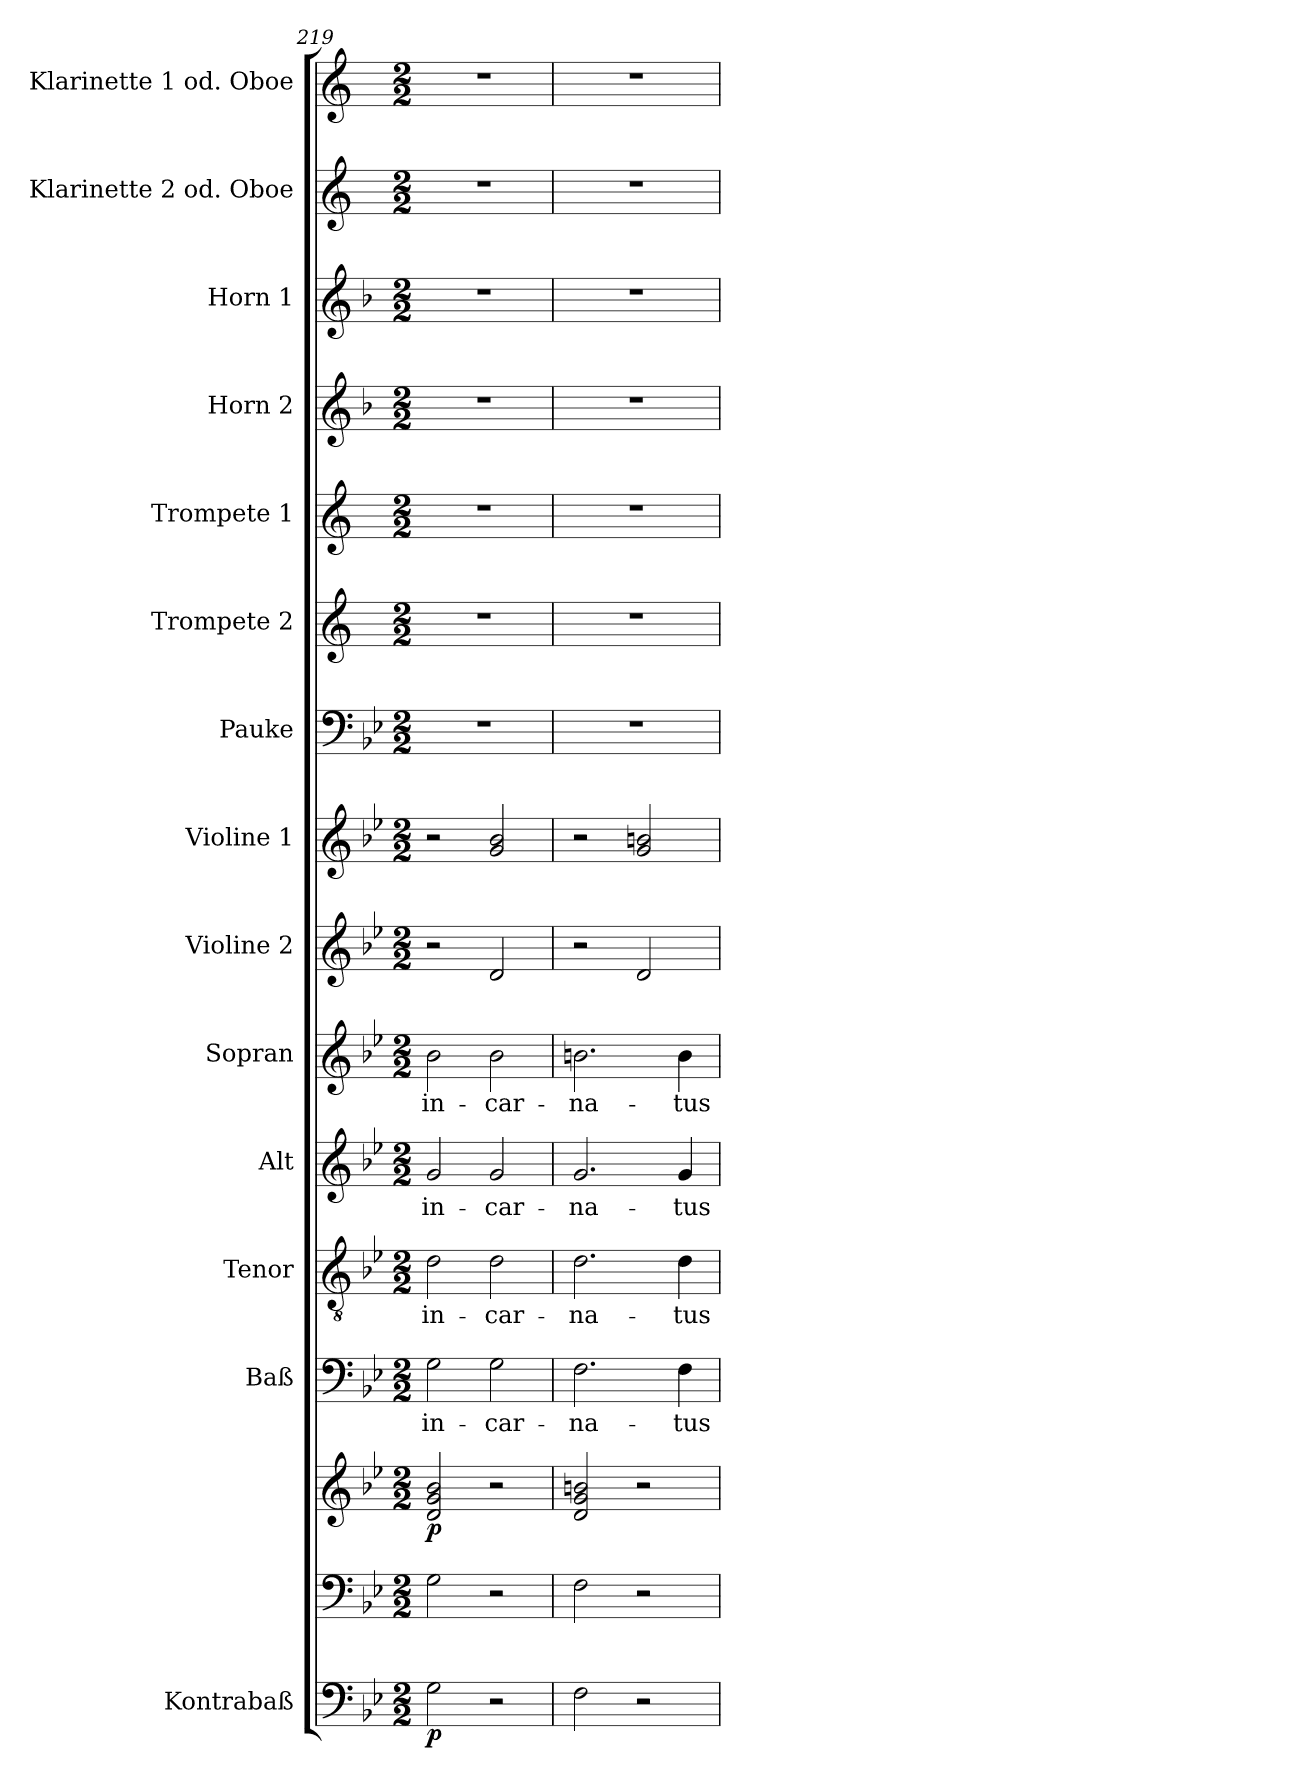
**kern	**dynam	**kern	**kern	**dynam	**kern	**text	**kern	**text	**kern	**text	**kern	**text	**kern	**kern	**kern	**kern	**kern	**kern	**kern	**kern	**kern
*part15	*part15	*part14	*part14	*part14	*part13	*part13	*part12	*part12	*part11	*part11	*part10	*part10	*part9	*part8	*part7	*part6	*part5	*part4	*part3	*part2	*part1
*staff16	*staff16	*staff15	*staff14	*staff14/15	*staff13	*staff13	*staff12	*staff12	*staff11	*staff11	*staff10	*staff10	*staff9	*staff8	*staff7	*staff6	*staff5	*staff4	*staff3	*staff2	*staff1
*I"Kontrabaß	*	*	*	*	*I"Baß	*	*I"Tenor	*	*I"Alt	*	*I"Sopran	*	*I"Violine 2	*I"Violine 1	*I"Pauke	*I"Trompete 2	*I"Trompete 1	*I"Horn 2	*I"Horn 1	*I"Klarinette 2 od. Oboe	*I"Klarinette 1 od. Oboe
*	*	*	*	*	*	*	*	*	*	*	*	*	*	*	*	*I'Tpt	*I'Tpt	*I'Hn	*I'Hn	*	*
*clefF4	*	*clefF4	*clefG2	*	*clefF4	*	*clefGv2	*	*clefG2	*	*clefG2	*	*clefG2	*clefG2	*clefF4	*clefG2	*clefG2	*clefG2	*clefG2	*clefG2	*clefG2
*ITrd7c12	*	*	*	*	*	*	*	*	*	*	*	*	*	*	*	*ITrd1c2	*ITrd1c2	*ITrd4c7	*ITrd4c7	*ITrd1c2	*ITrd1c2
*k[b-e-]	*	*k[b-e-]	*k[b-e-]	*	*k[b-e-]	*	*k[b-e-]	*	*k[b-e-]	*	*k[b-e-]	*	*k[b-e-]	*k[b-e-]	*k[b-e-]	*k[b-e-]	*k[b-e-]	*k[b-e-]	*k[b-e-]	*k[b-e-]	*k[b-e-]
*B-:	*	*B-:	*B-:	*	*B-:	*	*B-:	*	*B-:	*	*B-:	*	*B-:	*B-:	*B-:	*B-:	*B-:	*B-:	*B-:	*B-:	*B-:
*M2/2	*	*M2/2	*M2/2	*	*M2/2	*	*M2/2	*	*M2/2	*	*M2/2	*	*M2/2	*M2/2	*M2/2	*M2/2	*M2/2	*M2/2	*M2/2	*M2/2	*M2/2
=219	=219	=219	=219	=219	=219	=219	=219	=219	=219	=219	=219	=219	=219	=219	=219	=219	=219	=219	=219	=219	=219
!	!LO:DY:b	!	!	!LO:DY:b	!	!LO:LY:b	!	!LO:LY:b	!	!LO:LY:b	!	!LO:LY:b	!	!	!	!	!	!	!	!	!
2GG\	p	2G\	2d/ 2g/ 2b-/	p	2G\	in-	2d\	in-	2g/	in-	2b-\	in-	2r	2r	1r	1r	1r	1r	1r	1r	1r
!	!	!	!	!	!	!LO:LY:b	!	!LO:LY:b	!	!LO:LY:b	!	!LO:LY:b	!	!	!	!	!	!	!	!	!
2r	.	2r	2r	.	2G\	-car-	2d\	-car-	2g/	-car-	2b-\	-car-	2d/	2g/ 2b-/	.	.	.	.	.	.	.
=220	=220	=220	=220	=220	=220	=220	=220	=220	=220	=220	=220	=220	=220	=220	=220	=220	=220	=220	=220	=220	=220
!	!	!	!	!	!	!LO:LY:b	!	!LO:LY:b	!	!LO:LY:b	!	!LO:LY:b	!	!	!	!	!	!	!	!	!
2FF\	.	2F\	2d/ 2g/ 2bn/	.	2.F\	-na-	2.d\	-na-	2.g/	-na-	2.bn\	-na-	2r	2r	1r	1r	1r	1r	1r	1r	1r
2r	.	2r	2r	.	.	.	.	.	.	.	.	.	2d/	2g/ 2bn/	.	.	.	.	.	.	.
!	!	!	!	!	!	!LO:LY:b	!	!LO:LY:b	!	!LO:LY:b	!	!LO:LY:b	!	!	!	!	!	!	!	!	!
.	.	.	.	.	4F\	-tus	4d\	-tus	4g/	-tus	4b\	-tus	.	.	.	.	.	.	.	.	.
=	=	=	=	=	=	=	=	=	=	=	=	=	=	=	=	=	=	=	=	=	=
*-	*-	*-	*-	*-	*-	*-	*-	*-	*-	*-	*-	*-	*-	*-	*-	*-	*-	*-	*-	*-	*-
